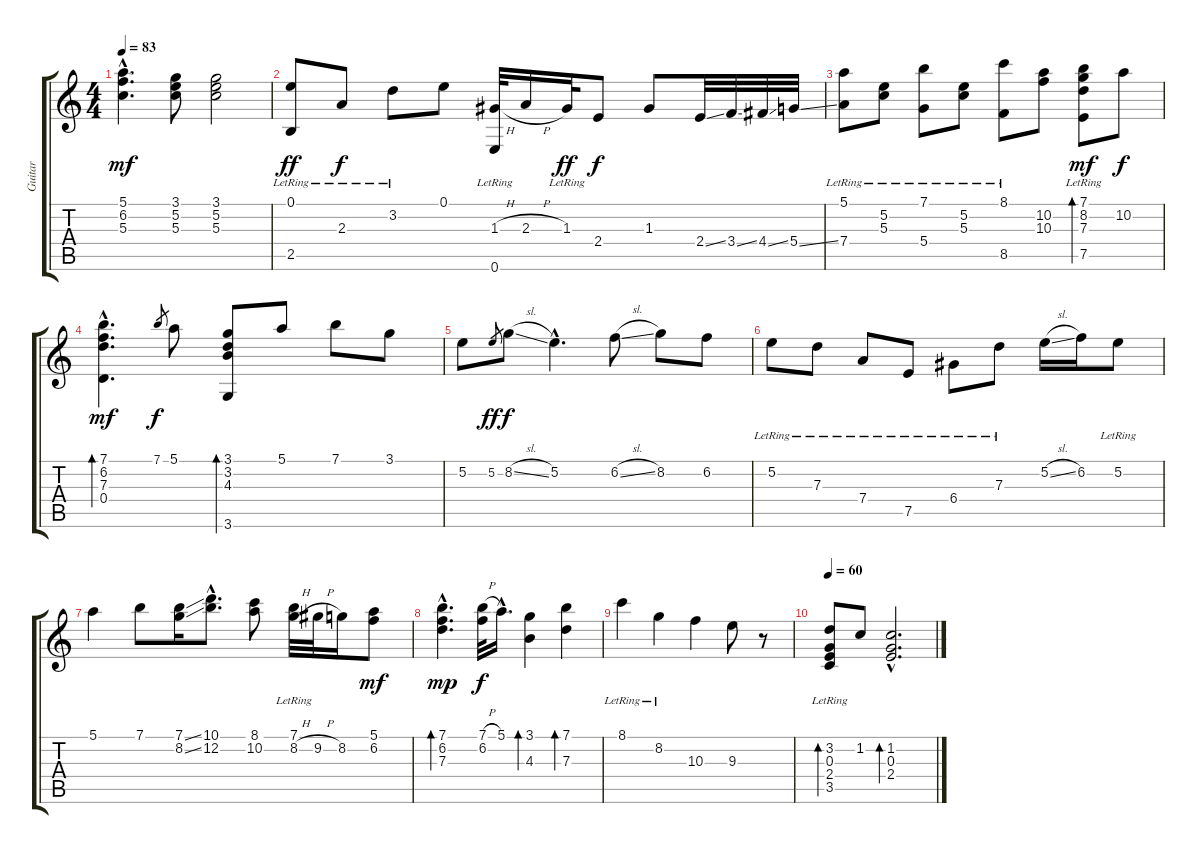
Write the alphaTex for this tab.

\track ("Guitar" "Guitar") {instrument electricguitarjazz}
\staff {score tabs}
\tuning (E4 B3 G3 D3 A2 E2) {hide}
\ts (4 4)
\tempo 83
\clef g2
\ks c
(5.1{hac} 6.2{hac} 5.3{hac}).4{d dy mf} (3.1 5.2 5.3).8 (3.1 5.2 5.3).2 |
(0.1{lr} 2.5{lr}).8{dy ff} 2.3{lr}.8{dy f} 3.2{lr}.8 0.1.8 (1.3{h} 0.6{lr}).32 2.3{h}.16 1.3{lr}.32{dy ff} 2.4.8{dy f} 1.3.8 2.4{ss}.32 3.4{ss}.32 4.4{ss}.32 5.4{ss}.32 |
(5.1{lr} 7.4{lr}).8 (5.2{lr} 5.3{lr}).8 (7.1 5.4{lr}).8 (5.2{lr} 5.3{lr}).8 (8.1{lr} 8.5{lr}).8 (10.2 10.3).8 (7.1{lr} 8.2 7.3{lr} 7.5).8{bd 240 dy mf} 10.2.8{dy f} |
(7.1{hac} 6.2{hac} 7.3{hac} 0.4{hac}).4{d bd 240 dy mf} 7.1.8{gr dy f} 5.1.8 (3.1 3.2 4.3 3.6).8{bd 240} 5.1.8 7.1.8 3.1.8 |
5.2.8 5.2.8{gr dy ff} 8.2{sl}.8{dy f} 5.2{hac}.4{d} 6.2{sl}.8 8.2.8 6.2.8 |
5.2{lr}.8 7.3{lr}.8 7.4{lr}.8 7.5{lr}.8 6.4{lr}.8 7.3{lr}.8 5.2{sl}.16 6.2.16 5.2{lr}.8 |
5.1.4 7.1.8 (7.1{ss} 8.2{ss}).16 (10.1{hac} 12.2{hac}).8{d} (8.1 10.2).8 (7.1{lr} 8.2{h}).32 9.2{h}.32 8.2.16 (5.1 6.2).8{dy mf} |
(7.1{hac} 6.2{hac} 7.3{hac}).4{d bd 480 dy mp} (7.1{h} 6.2).32{dy f} 5.1{hac}.16{d} (3.1 4.3).4{bd 480} (7.1 7.3).4{bd 480} |
8.1{lr}.4 8.2{lr}.4 10.3.4 9.3.8 r.8 |
\tempo 60
(3.2 0.3{lr} 2.4{lr} 3.5{lr}).8{bd 240} 1.2.8 (1.2{hac} 0.3{hac} 2.4{hac}).2{d bd 240}
